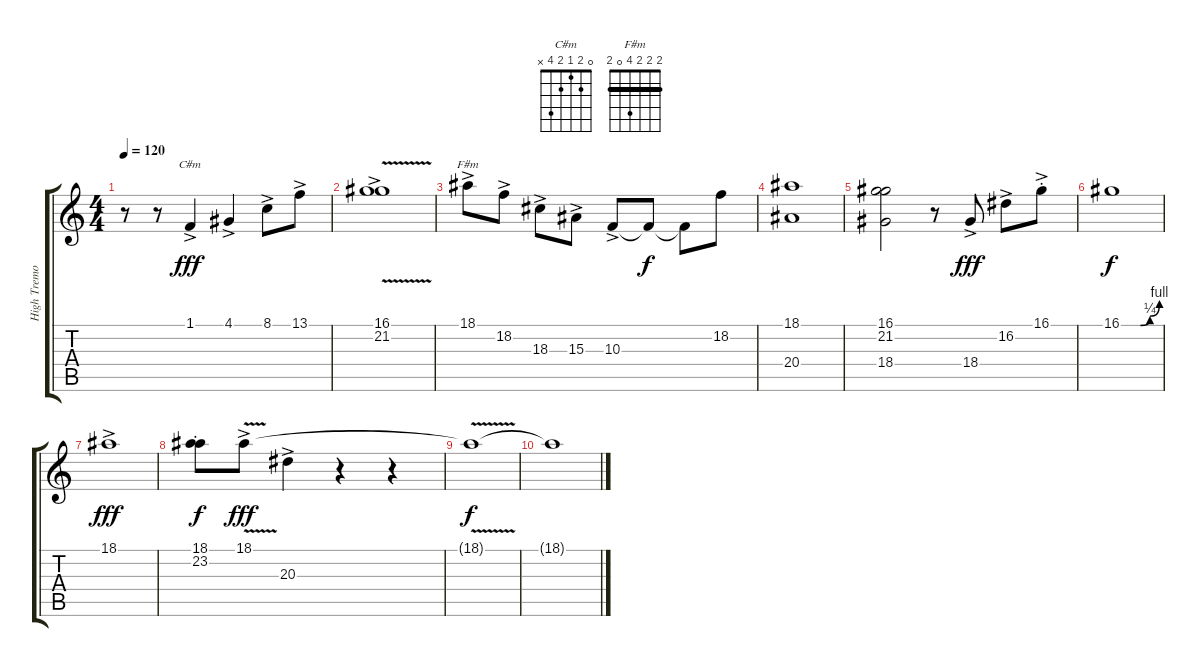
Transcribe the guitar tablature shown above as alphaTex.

\track ("High Tremolo Strings" "High Tremo") {instrument tremolostrings}
\staff {score tabs}
\tuning (E4 B3 G3 D3 A2 E2) {hide}
\chord ("C#m" 0 2 1 2 4 x)
\chord ("F#m" 2 2 2 4 0 2) {barre 2}
\ts (4 4)
\tempo 120
\clef g2
\ks c
r.8{dy f volume 13 instrument choiraahs} r.8 1.1{ac}.4{ch "C#m" dy fff} 4.1{ac}.4 8.1{ac}.8 13.1{ac}.8 |
(16.1{v} 21.2{ac}).1 |
18.1{ac}.8{ch "F#m"} 18.2{ac}.8 18.3{ac}.8 15.3{ac}.8 10.3{ac}.8 10.3{t}.8{dy f} 10.3{t}.8 18.2.8 |
(18.1 20.4).1 |
(16.1 21.2 18.4).2 r.8 18.4{ac}.8{dy fff} 16.2{ac}.8 16.1{ac st}.8 |
16.1{be (custom 0 0 30 0 45 1 60 4)}.1{dy f} |
18.1{ac}.1{dy fff} |
(18.1{st} 23.2).8{dy f} 18.1{v ac}.8{dy fff} 20.3{ac}.4 r.4 r.4 |
18.1{t}.1{dy f} |
18.1{t}.1
